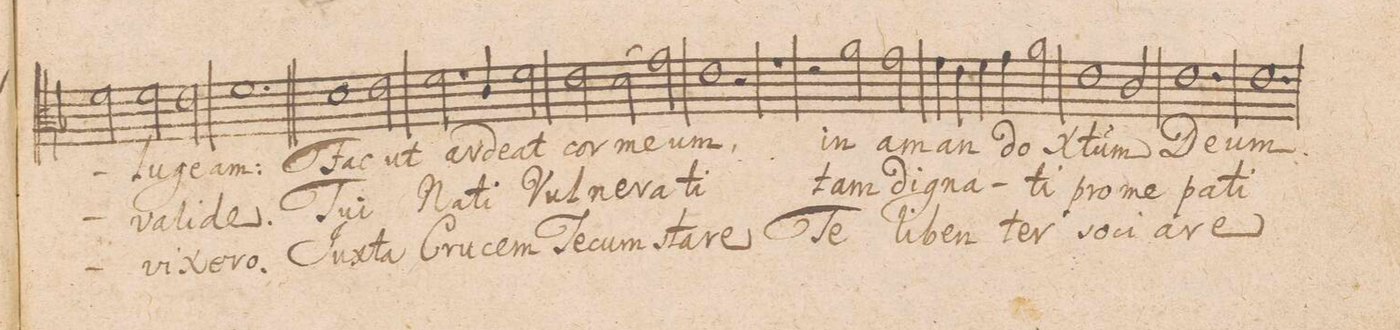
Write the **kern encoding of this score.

**kern	**text	**text	**text
*I"ALTVS.	*	*	*
*clefC3	*	*	*
*k[b-]	*	*	*
*M3/2	*	*	*
2f\]	.	.	.
2f\	lu-	va-	vi-
2e\	-ge-	-li-	-xe-
=14	=14	=14	=14
1.f	-am:	-de.	-ro.
=15||	=15||	=15||	=15||
*	*null	*null	*null
1d	Fac	Tu-	Ju-
2e\	ut	-i	-xta
=16	=16	=16	=16
2.f\	ar-	Na-	Cru-
4c/	-de-	-ti	-cem
2f\	-at	Vul-	Te-
=17	=17	=17	=17
2e\	cor	-ne-	-cum
(2d\	me-	-ra-	sta-
2g\)	.	.	.
=18	=18	=18	=18
1e	-um,	-ti	-re
2r	.	.	.
=19	=19	=19	=19
1.r	.	.	.
=20	=20	=20	=20
2r	.	.	.
2a\	in	tam	Te
2g\	a-	di-	li-
=21	=21	=21	=21
4f\	-man-	-gna-	-ben-
4e\	.	.	.
4f\	.	.	.
4g\	.	.	.
2a\	-do	-ti	-ter
=22	=22	=22	=22
1e	X-	pro	so-
2c/	-tum	me	-ci-
=23	=23	=23	=23
1.e	De-	pa-	-a-
=24	=24	=24	=24
1.e	-um	-ti	-re
=25	=25	=25	=25
*-	*-	*-	*-
